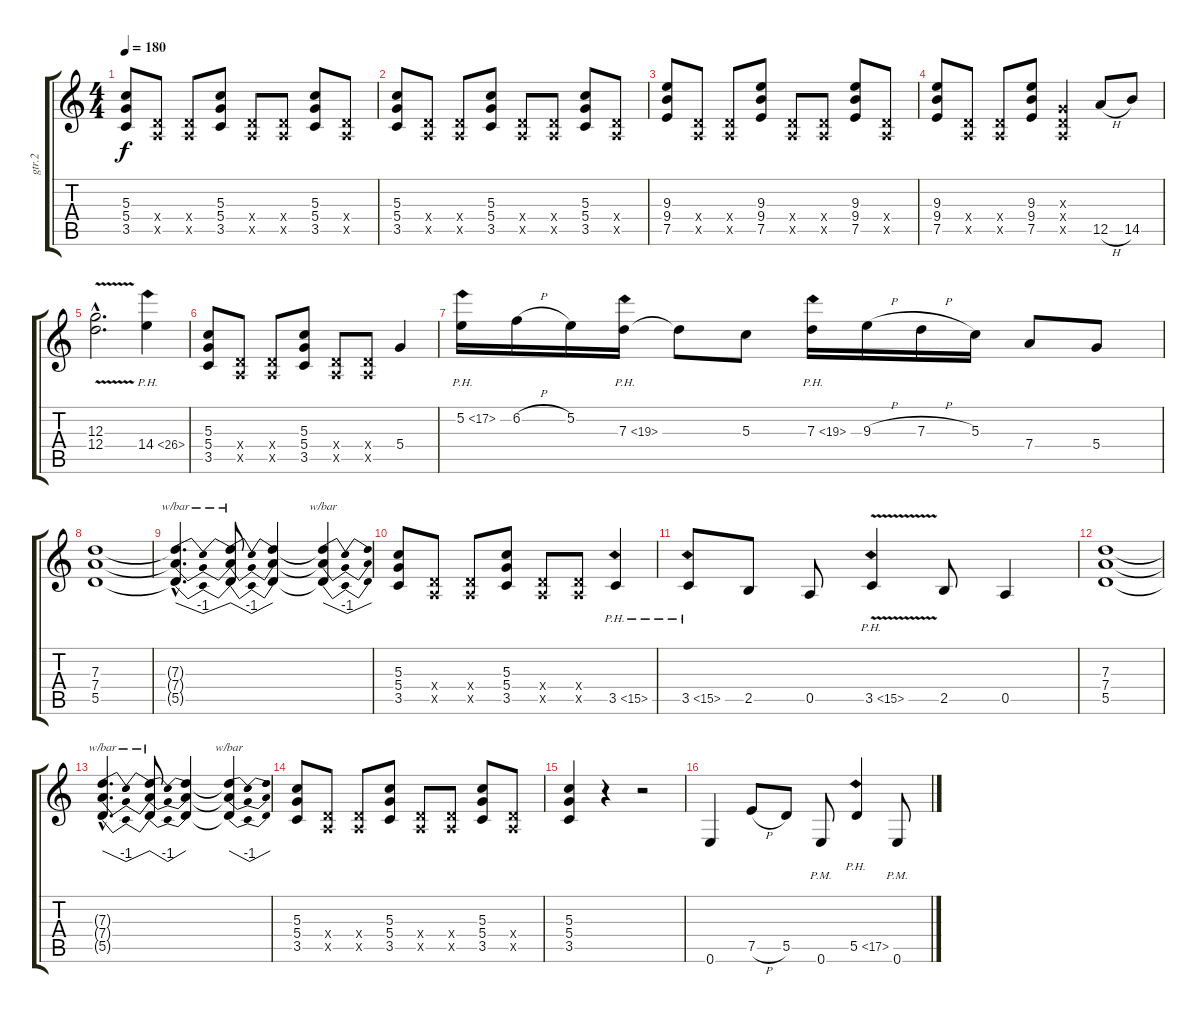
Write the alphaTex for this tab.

\track ("gtr.2" "gtr.2") {instrument distortionguitar}
\staff {score tabs}
\tuning (E4 B3 G3 D3 A2 E2) {hide}
\ts (4 4)
\tempo 180
\clef g2
\ks c
(5.3 5.4 3.5).8{dy f} (0.4{x} 0.5{x}).8 (0.4{x} 0.5{x}).8 (5.3 5.4 3.5).8 (0.4{x} 0.5{x}).8 (0.4{x} 0.5{x}).8 (5.3 5.4 3.5).8 (0.4{x} 0.5{x}).8 |
(5.3 5.4 3.5).8 (0.4{x} 0.5{x}).8 (0.4{x} 0.5{x}).8 (5.3 5.4 3.5).8 (0.4{x} 0.5{x}).8 (0.4{x} 0.5{x}).8 (5.3 5.4 3.5).8 (0.4{x} 0.5{x}).8 |
(9.3 9.4 7.5).8 (0.4{x} 0.5{x}).8 (0.4{x} 0.5{x}).8 (9.3 9.4 7.5).8 (0.4{x} 0.5{x}).8 (0.4{x} 0.5{x}).8 (9.3 9.4 7.5).8 (0.4{x} 0.5{x}).8 |
(9.3 9.4 7.5).8 (0.4{x} 0.5{x}).8 (0.4{x} 0.5{x}).8 (9.3 9.4 7.5).8 (0.3{x} 0.4{x} 0.5{x}).4 12.5{h}.8 14.5.8 |
(12.3{v hac} 12.4{v hac}).2{d} 14.4{ph 12}.4 |
(5.3 5.4 3.5).8 (0.4{x} 0.5{x}).8 (0.4{x} 0.5{x}).8 (5.3 5.4 3.5).8 (0.4{x} 0.5{x}).8 (0.4{x} 0.5{x}).8 5.4.4 |
5.2{ph 12}.16 6.2{h}.16 5.2.16 7.3{ph 12}.16 7.3{t}.8 5.3.8 7.3{ph 12}.16 9.3{h}.16 7.3{h}.16 5.3.16 7.4.8 5.4.8 |
(7.3 7.4 5.5).1 |
(7.3{hac t} 7.4{hac t} 5.5{hac t}).4{d tbe (dip default 0 0 30 -4 60 0)} (7.3{t} 7.4{t} 5.5{t}).8{tbe (dip default 0 0 30 -4 60 0)} (7.3{t} 7.4{t} 5.5{t}).4 (7.3{t} 7.4{t} 5.5{t}).4{tbe (dip default 0 0 30 -4 60 0)} |
(5.3 5.4 3.5).8 (0.4{x} 0.5{x}).8 (0.4{x} 0.5{x}).8 (5.3 5.4 3.5).8 (0.4{x} 0.5{x}).8 (0.4{x} 0.5{x}).8 3.5{ph 12}.4 |
3.5{ph 12}.8 2.5.8 0.5.8 3.5{ph 12 v}.4 2.5.8 0.5.4 |
(7.3 7.4 5.5).1 |
(7.3{hac t} 7.4{hac t} 5.5{hac t}).4{d tbe (dip default 0 0 30 -4 60 0)} (7.3{t} 7.4{t} 5.5{t}).8{tbe (dip default 0 0 30 -4 60 0)} (7.3{t} 7.4{t} 5.5{t}).4 (7.3{t} 7.4{t} 5.5{t}).4{tbe (dip default 0 0 30 -4 60 0)} |
(5.3 5.4 3.5).8 (0.4{x} 0.5{x}).8 (0.4{x} 0.5{x}).8 (5.3 5.4 3.5).8 (0.4{x} 0.5{x}).8 (0.4{x} 0.5{x}).8 (5.3 5.4 3.5).8 (0.4{x} 0.5{x}).8 |
(5.3 5.4 3.5).4 r.4 r.2 |
0.6.4 7.5{h}.8 5.5.8 0.6{pm}.8 5.5{ph 12}.4 0.6{pm}.8
